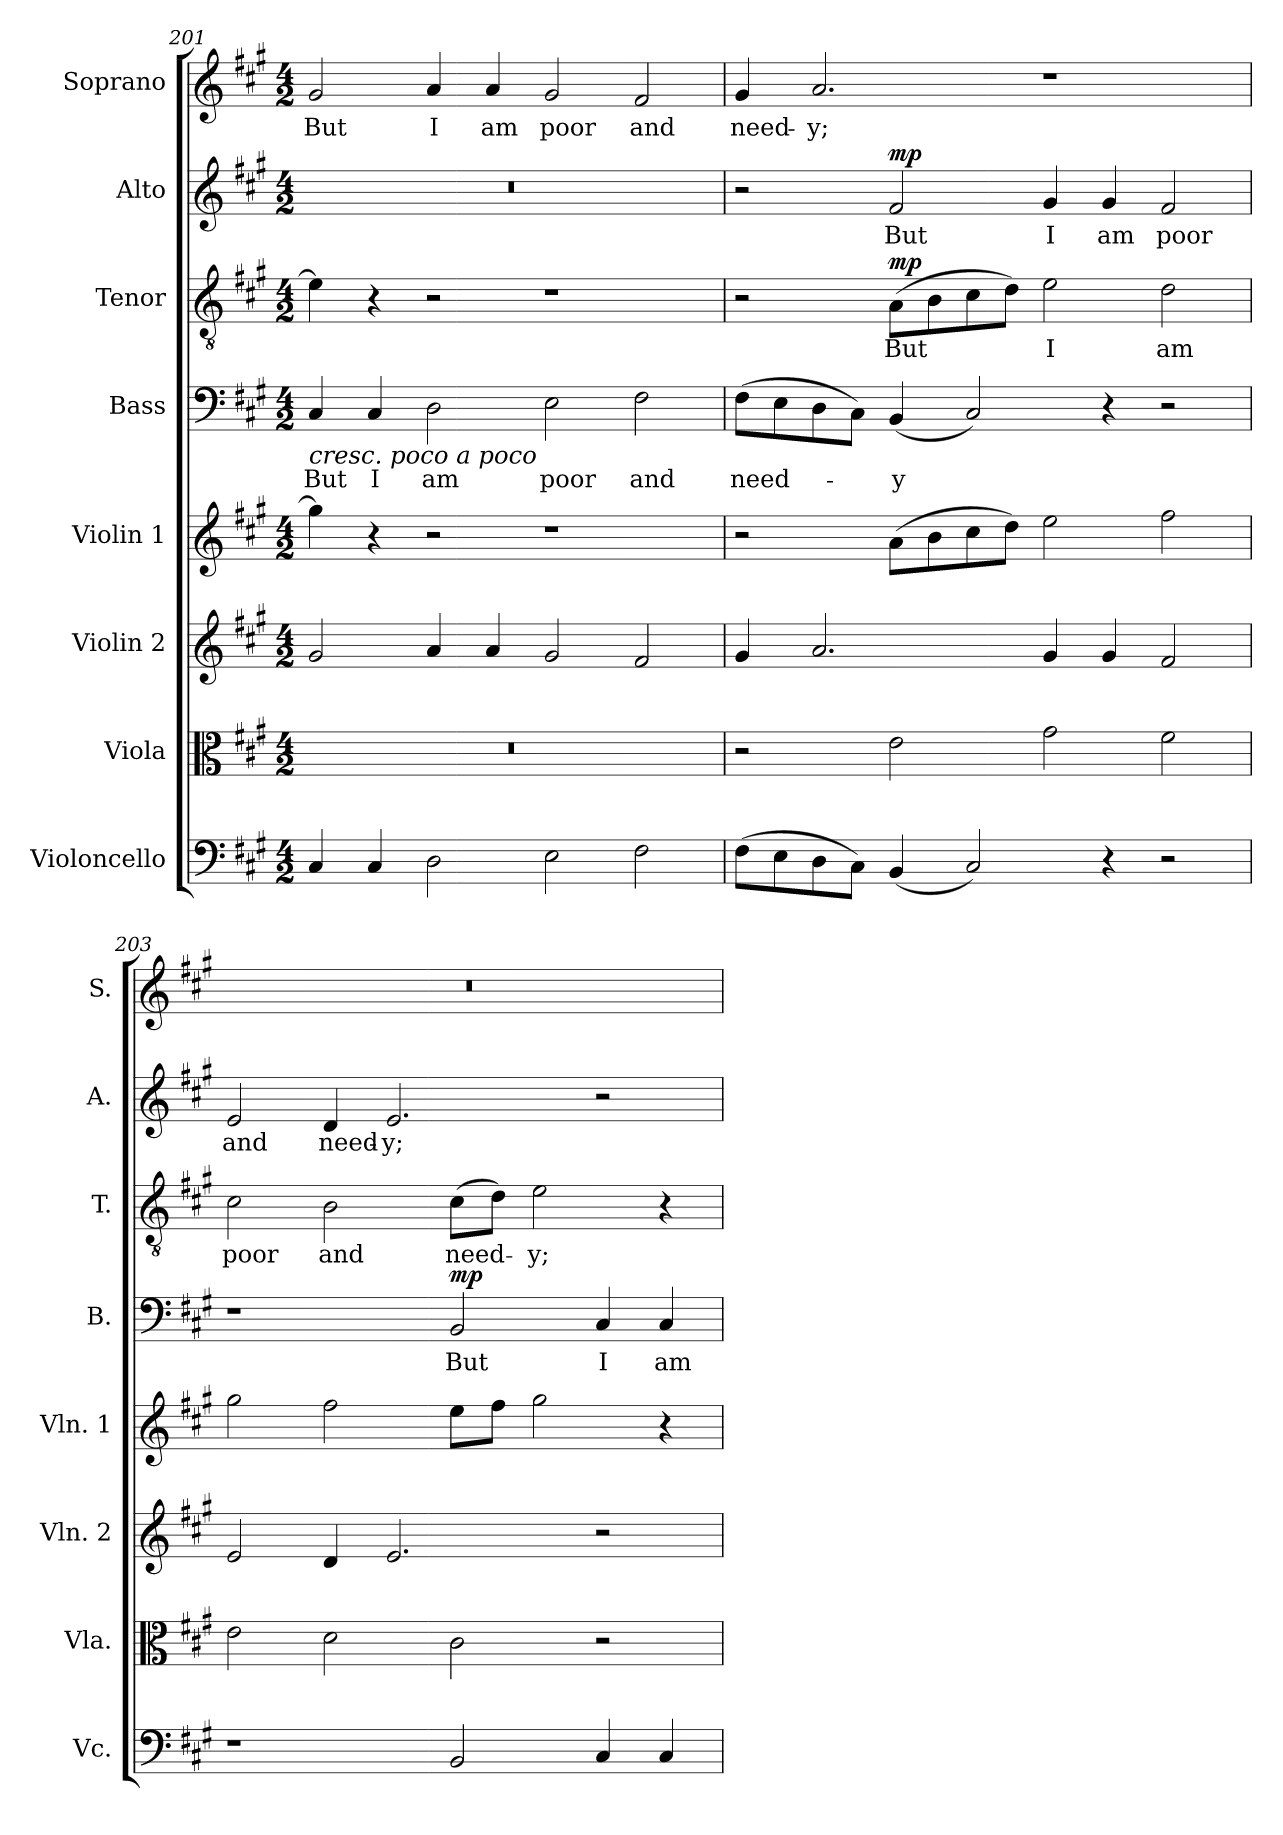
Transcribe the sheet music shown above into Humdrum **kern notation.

**kern	**kern	**kern	**kern	**kern	**text	**dynam	**kern	**text	**dynam	**kern	**text	**dynam	**kern	**text
*part8	*part7	*part6	*part5	*part4	*part4	*part4	*part3	*part3	*part3	*part2	*part2	*part2	*part1	*part1
*staff8	*staff7	*staff6	*staff5	*staff4	*staff4	*staff4	*staff3	*staff3	*staff3	*staff2	*staff2	*staff2	*staff1	*staff1
*I"Violoncello	*I"Viola	*I"Violin 2	*I"Violin 1	*I"Bass	*	*	*I"Tenor	*	*	*I"Alto	*	*	*I"Soprano	*
*I'Vc.	*I'Vla.	*I'Vln. 2	*I'Vln. 1	*I'B.	*	*	*I'T.	*	*	*I'A.	*	*	*I'S.	*
*clefF4	*clefC3	*clefG2	*clefG2	*clefF4	*	*	*clefGv2	*	*	*clefG2	*	*	*clefG2	*
*k[f#c#g#]	*k[f#c#g#]	*k[f#c#g#]	*k[f#c#g#]	*k[f#c#g#]	*	*	*k[f#c#g#]	*	*	*k[f#c#g#]	*	*	*k[f#c#g#]	*
*M4/2	*M4/2	*M4/2	*M4/2	*M4/2	*	*	*M4/2	*	*	*M4/2	*	*	*M4/2	*
=201	=201	=201	=201	=201	=201	=201	=201	=201	=201	=201	=201	=201	=201	=201
!	!	!	!	!LO:TX:b:i:t=cresc. poco a poco	!	!	!	!	!	!	!	!	!	!
4C#/	0r	2g#/	4gg#\]	4C#/	But	.	4e\]	.	.	0r	.	.	2g#/	But
4C#/	.	.	4r	4C#/	I	.	4r	.	.	.	.	.	.	.
2D\	.	4a/	2r	2D\	am	.	2r	.	.	.	.	.	4a/	I
.	.	4a/	.	.	.	.	.	.	.	.	.	.	4a/	am
2E\	.	2g#/	1r	2E\	poor	.	1r	.	.	.	.	.	2g#/	poor
2F#\	.	2f#/	.	2F#\	and	.	.	.	.	.	.	.	2f#/	and
=202	=202	=202	=202	=202	=202	=202	=202	=202	=202	=202	=202	=202	=202	=202
(>8F#\L	2r	4g#/	2r	(>8F#\L	need-	.	2r	.	.	2r	.	.	4g#/	need-
8E\	.	.	.	8E\	.	.	.	.	.	.	.	.	.	.
8D\	.	2.a/	.	8D\	.	.	.	.	.	.	.	.	2.a/	-y;
8C#\J)	.	.	.	8C#\J)	.	.	.	.	.	.	.	.	.	.
!	!	!	!	!	!	!	!	!	!LO:DY:b	!	!	!LO:DY:b	!	!
(<4BB/	2e\	.	(>8a\L	(<4BB/	y	.	(>8A\L	But	mp	2f#/	But	mp	.	.
.	.	.	8b\	.	.	.	8B\	.	.	.	.	.	.	.
2C#/)	.	.	8cc#\	2C#/)	.	.	8c#\	.	.	.	.	.	.	.
.	.	.	8dd\J)	.	.	.	8d\J)	.	.	.	.	.	.	.
.	2g#\	4g#/	2ee\	.	.	.	2e\	I	.	4g#/	I	.	1r	.
4r	.	4g#/	.	4r	.	.	.	.	.	4g#/	am	.	.	.
2r	2f#\	2f#/	2ff#\	2r	.	.	2d\	am	.	2f#/	poor	.	.	.
!!LO:PB:g=z
=203	=203	=203	=203	=203	=203	=203	=203	=203	=203	=203	=203	=203	=203	=203
1r	2e\	2e/	2gg#\	1r	.	.	2c#\	poor	.	2e/	and	.	0r	.
.	2d\	4d/	2ff#\	.	.	.	2B\	and	.	4d/	need-	.	.	.
.	.	2.e/	.	.	.	.	.	.	.	2.e/	-y;	.	.	.
!	!	!	!	!	!	!LO:DY:b	!	!	!	!	!	!	!	!
2BB/	2c#\	.	8ee\L	2BB/	But	mp	(>8c#\L	need-	.	.	.	.	.	.
.	.	.	8ff#\J	.	.	.	8d\J)	.	.	.	.	.	.	.
.	.	.	2gg#\	.	.	.	2e\	-y;	.	.	.	.	.	.
4C#/	2r	2r	.	4C#/	I	.	.	.	.	2r	.	.	.	.
4C#/	.	.	4r	4C#/	am	.	4r	.	.	.	.	.	.	.
=	=	=	=	=	=	=	=	=	=	=	=	=	=	=
*-	*-	*-	*-	*-	*-	*-	*-	*-	*-	*-	*-	*-	*-	*-
